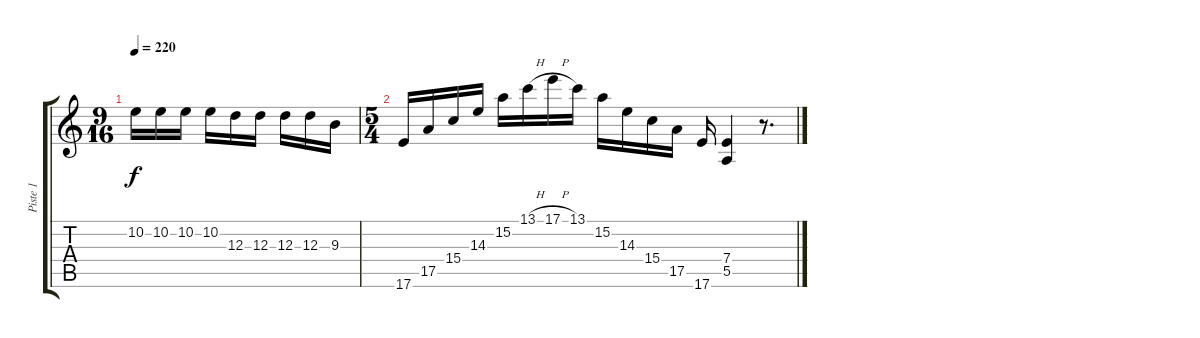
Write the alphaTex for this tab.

\track ("Piste 1" "Piste 1") {instrument distortionguitar}
\staff {score tabs}
\tuning (B3 Gb3 D3 A2 E2 B1) {hide}
\ts (9 16)
\tempo 220
\clef g2
\ks c
10.2.16{dy f} 10.2.16 10.2.16 10.2.16 12.3.16 12.3.16 12.3.16 12.3.16 9.3.16 |
\ts (5 4)
17.6.16 17.5.16 15.4.16 14.3.16 15.2.16 13.1{h}.16 17.1{h}.16 13.1.16 15.2.16 14.3.16 15.4.16 17.5.16 17.6.16 (7.4 5.5).4 r.8{d}
